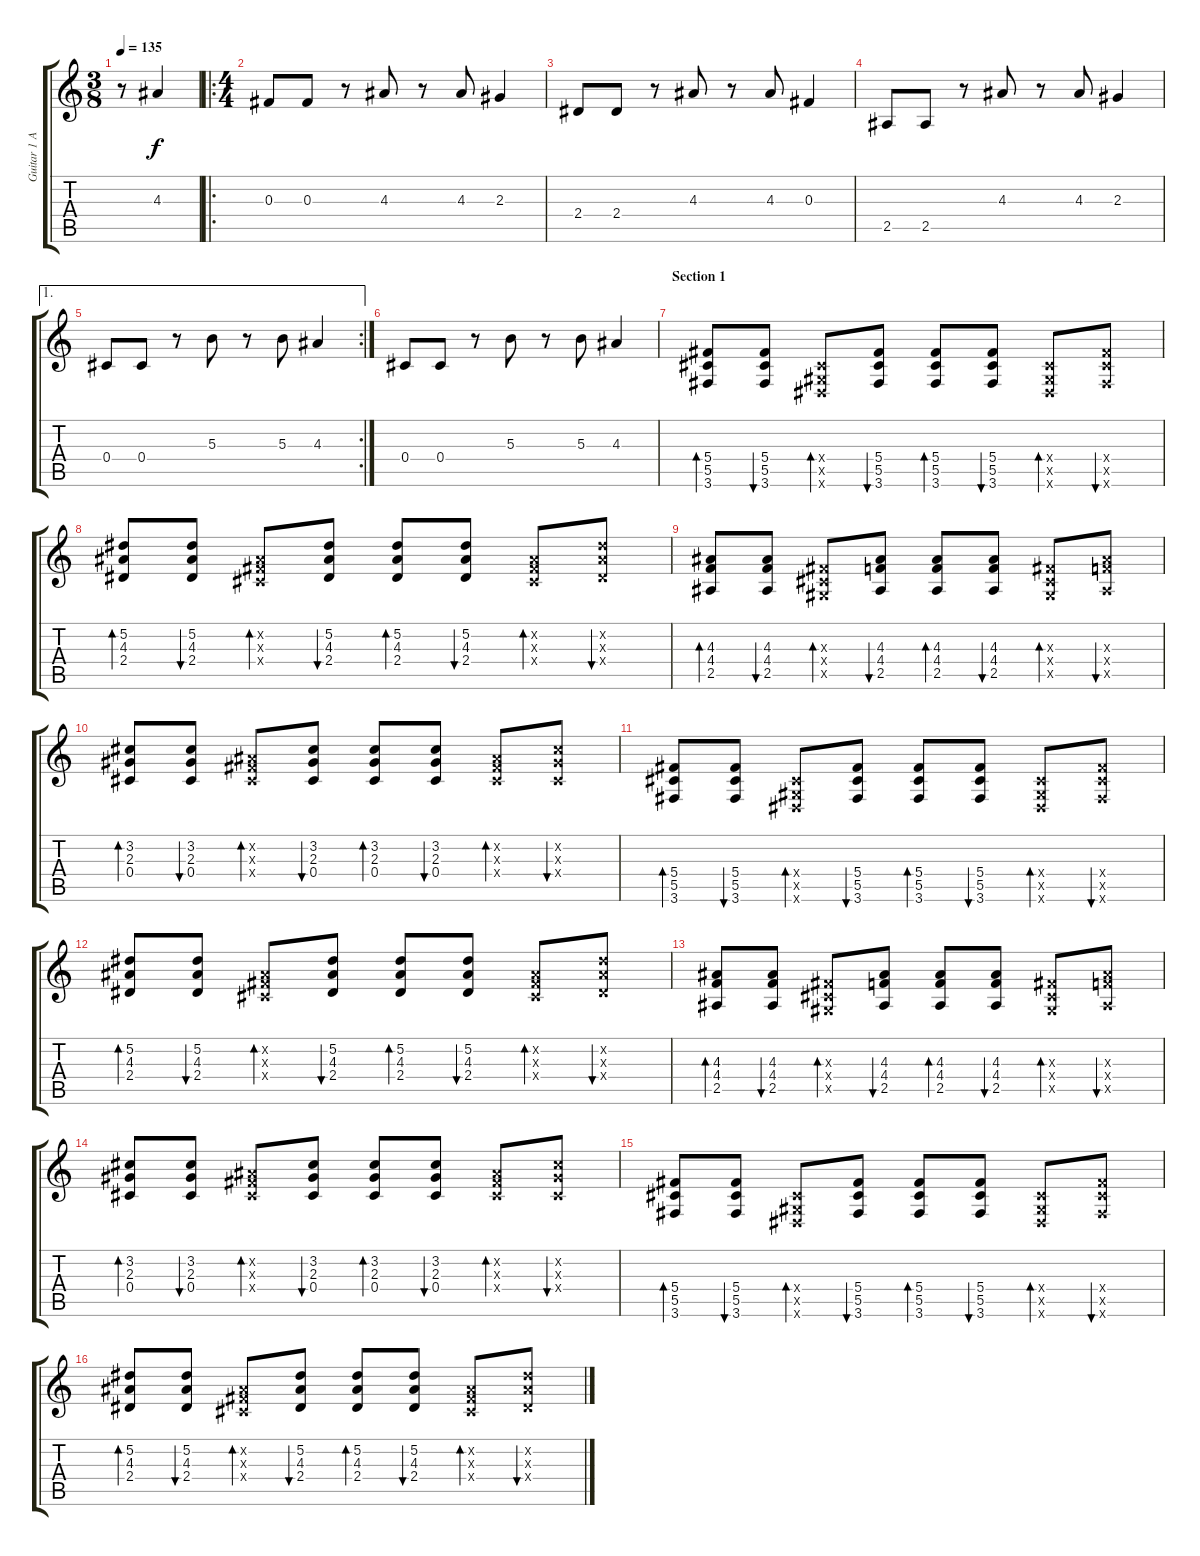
\track ("Guitar 1 Acous." "Guitar 1 A") {instrument acousticguitarsteel}
\staff {score tabs}
\tuning (Eb4 Bb3 Gb3 Db3 Ab2 Eb2) {hide}
\ts (3 8)
\tempo 135
\clef g2
\ks c
r.8{dy f instrument acousticguitarsteel} 4.3.4 |
\ro
\ts (4 4)
0.3.8 0.3.8 r.8 4.3.8 r.8 4.3.8 2.3.4 |
2.4.8 2.4.8 r.8 4.3.8 r.8 4.3.8 0.3.4 |
2.5.8 2.5.8 r.8 4.3.8 r.8 4.3.8 2.3.4 |
\ae 1
\rc 2
0.4.8 0.4.8 r.8 5.3.8 r.8 5.3.8 4.3.4 |
0.4.8 0.4.8 r.8 5.3.8 r.8 5.3.8 4.3.4 |
\section ("" "Section 1")
(5.4 5.5 3.6).8{bd 60} (5.4 5.5 3.6).8{bu 60} (0.4{x} 0.5{x} 0.6{x}).8{bd 60} (5.4 5.5 3.6).8{bu 60} (5.4 5.5 3.6).8{bd 60} (5.4 5.5 3.6).8{bu 60} (0.4{x} 0.5{x} 0.6{x}).8{bd 60} (5.4{x} 5.5{x} 3.6{x}).8{bu 60} |
(5.2 4.3 2.4).8{bd 60} (5.2 4.3 2.4).8{bu 60} (0.2{x} 0.3{x} 0.4{x}).8{bd 60} (5.2 4.3 2.4).8{bu 60} (5.2 4.3 2.4).8{bd 60} (5.2 4.3 2.4).8{bu 60} (0.2{x} 0.3{x} 0.4{x}).8{bd 60} (5.2{x} 4.3{x} 2.4{x}).8{bu 60} |
(4.3 4.4 2.5).8{bd 60} (4.3 4.4 2.5).8{bu 60} (0.3{x} 0.4{x} 0.5{x}).8{bd 60} (4.3 4.4 2.5).8{bu 60} (4.3 4.4 2.5).8{bd 60} (4.3 4.4 2.5).8{bu 60} (0.3{x} 0.4{x} 0.5{x}).8{bd 60} (4.3{x} 4.4{x} 2.5{x}).8{bu 60} |
(3.2 2.3 0.4).8{bd 60} (3.2 2.3 0.4).8{bu 60} (0.2{x} 0.3{x} 0.4{x}).8{bd 60} (3.2 2.3 0.4).8{bu 60} (3.2 2.3 0.4).8{bd 60} (3.2 2.3 0.4).8{bu 60} (0.2{x} 0.3{x} 0.4{x}).8{bd 60} (3.2{x} 2.3{x} 0.4{x}).8{bu 60} |
(5.4 5.5 3.6).8{bd 60} (5.4 5.5 3.6).8{bu 60} (0.4{x} 0.5{x} 0.6{x}).8{bd 60} (5.4 5.5 3.6).8{bu 60} (5.4 5.5 3.6).8{bd 60} (5.4 5.5 3.6).8{bu 60} (0.4{x} 0.5{x} 0.6{x}).8{bd 60} (5.4{x} 5.5{x} 3.6{x}).8{bu 60} |
(5.2 4.3 2.4).8{bd 60} (5.2 4.3 2.4).8{bu 60} (0.2{x} 0.3{x} 0.4{x}).8{bd 60} (5.2 4.3 2.4).8{bu 60} (5.2 4.3 2.4).8{bd 60} (5.2 4.3 2.4).8{bu 60} (0.2{x} 0.3{x} 0.4{x}).8{bd 60} (5.2{x} 4.3{x} 2.4{x}).8{bu 60} |
(4.3 4.4 2.5).8{bd 60} (4.3 4.4 2.5).8{bu 60} (0.3{x} 0.4{x} 0.5{x}).8{bd 60} (4.3 4.4 2.5).8{bu 60} (4.3 4.4 2.5).8{bd 60} (4.3 4.4 2.5).8{bu 60} (0.3{x} 0.4{x} 0.5{x}).8{bd 60} (4.3{x} 4.4{x} 2.5{x}).8{bu 60} |
(3.2 2.3 0.4).8{bd 60} (3.2 2.3 0.4).8{bu 60} (0.2{x} 0.3{x} 0.4{x}).8{bd 60} (3.2 2.3 0.4).8{bu 60} (3.2 2.3 0.4).8{bd 60} (3.2 2.3 0.4).8{bu 60} (0.2{x} 0.3{x} 0.4{x}).8{bd 60} (3.2{x} 2.3{x} 0.4{x}).8{bu 60} |
(5.4 5.5 3.6).8{bd 60} (5.4 5.5 3.6).8{bu 60} (0.4{x} 0.5{x} 0.6{x}).8{bd 60} (5.4 5.5 3.6).8{bu 60} (5.4 5.5 3.6).8{bd 60} (5.4 5.5 3.6).8{bu 60} (0.4{x} 0.5{x} 0.6{x}).8{bd 60} (5.4{x} 5.5{x} 3.6{x}).8{bu 60} |
(5.2 4.3 2.4).8{bd 60} (5.2 4.3 2.4).8{bu 60} (0.2{x} 0.3{x} 0.4{x}).8{bd 60} (5.2 4.3 2.4).8{bu 60} (5.2 4.3 2.4).8{bd 60} (5.2 4.3 2.4).8{bu 60} (0.2{x} 0.3{x} 0.4{x}).8{bd 60} (5.2{x} 4.3{x} 2.4{x}).8{bu 60}
